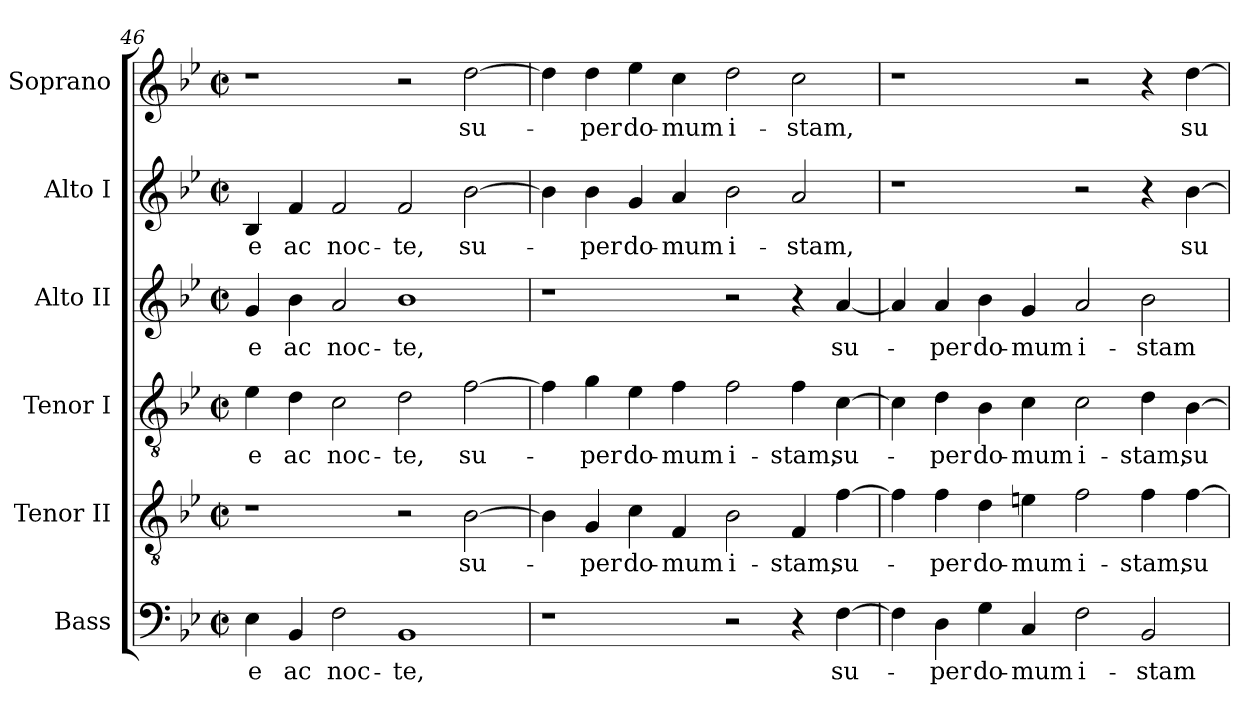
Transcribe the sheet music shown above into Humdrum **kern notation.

**kern	**text	**kern	**text	**kern	**text	**kern	**text	**kern	**text	**kern	**text
*part6	*part6	*part5	*part5	*part4	*part4	*part3	*part3	*part2	*part2	*part1	*part1
*staff6	*staff6	*staff5	*staff5	*staff4	*staff4	*staff3	*staff3	*staff2	*staff2	*staff1	*staff1
*I"Bass	*	*I"Tenor II	*	*I"Tenor I	*	*I"Alto II	*	*I"Alto I	*	*I"Soprano	*
*I'B	*	*	*	*I'T	*	*I'A	*	*	*	*	*
*clefF4	*	*clefGv2	*	*clefGv2	*	*clefG2	*	*clefG2	*	*clefG2	*
*k[b-e-]	*	*k[b-e-]	*	*k[b-e-]	*	*k[b-e-]	*	*k[b-e-]	*	*k[b-e-]	*
*B-:	*	*B-:	*	*B-:	*	*B-:	*	*B-:	*	*B-:	*
*M2/2	*	*M2/2	*	*M2/2	*	*M2/2	*	*M2/2	*	*M2/2	*
*met(c|)	*	*met(c|)	*	*met(c|)	*	*met(c|)	*	*met(c|)	*	*met(c|)	*
=46	=46	=46	=46	=46	=46	=46	=46	=46	=46	=46	=46
!	!LO:LY:b:color=#000000	!	!	!	!	!	!	!	!	!	!
!	!	!	!	!	!LO:LY:b:color=#000000	!	!	!	!	!	!
!	!	!	!	!	!	!	!LO:LY:b:color=#000000	!	!	!	!
!	!	!	!	!	!	!	!	!	!LO:LY:b:color=#000000	!	!
4E-i\	-e	1r	.	4e-i\	-e	4gi/	-e	4B-i/	-e	1r	.
!	!LO:LY:b:color=#000000	!	!	!	!	!	!	!	!	!	!
!	!	!	!	!	!LO:LY:b:color=#000000	!	!	!	!	!	!
!	!	!	!	!	!	!	!LO:LY:b:color=#000000	!	!	!	!
!	!	!	!	!	!	!	!	!	!LO:LY:b:color=#000000	!	!
4BB-i/	ac	.	.	4di\	ac	4b-i\	ac	4fi/	ac	.	.
!	!LO:LY:b:color=#000000	!	!	!	!	!	!	!	!	!	!
!	!	!	!	!	!LO:LY:b:color=#000000	!	!	!	!	!	!
!	!	!	!	!	!	!	!LO:LY:b:color=#000000	!	!	!	!
!	!	!	!	!	!	!	!	!	!LO:LY:b:color=#000000	!	!
2Fi\	noc-	.	.	2ci\	noc-	2ai/	noc-	2fi/	noc-	.	.
!	!LO:LY:b:color=#000000	!	!	!	!	!	!	!	!	!	!
!	!	!	!	!	!LO:LY:b:color=#000000	!	!	!	!	!	!
!	!	!	!	!	!	!	!LO:LY:b:color=#000000	!	!	!	!
!	!	!	!	!	!	!	!	!	!LO:LY:b:color=#000000	!	!
1BB-i	-te,	2r	.	2di\	-te,	1b-i	-te,	2fi/	-te,	2r	.
!	!	!	!LO:LY:b:color=#000000	!	!	!	!	!	!	!	!
!	!	!	!	!	!LO:LY:b:color=#000000	!	!	!	!	!	!
!	!	!	!	!	!	!	!	!	!LO:LY:b:color=#000000	!	!
!	!	!	!	!	!	!	!	!	!	!	!LO:LY:b:color=#000000
.	.	[>2B-i\	su-	[>2fi\	su-	.	.	[>2b-i\	su-	[>2ddi\	su-
=47	=47	=47	=47	=47	=47	=47	=47	=47	=47	=47	=47
1r	.	4B-i\]	.	4fi\]	.	1r	.	4b-i\]	.	4ddi\]	.
!	!	!	!LO:LY:b:color=#000000	!	!	!	!	!	!	!	!
!	!	!	!	!	!LO:LY:b:color=#000000	!	!	!	!	!	!
!	!	!	!	!	!	!	!	!	!LO:LY:b:color=#000000	!	!
!	!	!	!	!	!	!	!	!	!	!	!LO:LY:b:color=#000000
.	.	4Gi/	-per	4gi\	-per	.	.	4b-i\	-per	4ddi\	-per
!	!	!	!LO:LY:b:color=#000000	!	!	!	!	!	!	!	!
!	!	!	!	!	!LO:LY:b:color=#000000	!	!	!	!	!	!
!	!	!	!	!	!	!	!	!	!LO:LY:b:color=#000000	!	!
!	!	!	!	!	!	!	!	!	!	!	!LO:LY:b:color=#000000
.	.	4ci\	do-	4e-i\	do-	.	.	4gi/	do-	4ee-i\	do-
!	!	!	!LO:LY:b:color=#000000	!	!	!	!	!	!	!	!
!	!	!	!	!	!LO:LY:b:color=#000000	!	!	!	!	!	!
!	!	!	!	!	!	!	!	!	!LO:LY:b:color=#000000	!	!
!	!	!	!	!	!	!	!	!	!	!	!LO:LY:b:color=#000000
.	.	4Fi/	-mum	4fi\	-mum	.	.	4ai/	-mum	4cci\	-mum
!	!	!	!LO:LY:b:color=#000000	!	!	!	!	!	!	!	!
!	!	!	!	!	!LO:LY:b:color=#000000	!	!	!	!	!	!
!	!	!	!	!	!	!	!	!	!LO:LY:b:color=#000000	!	!
!	!	!	!	!	!	!	!	!	!	!	!LO:LY:b:color=#000000
2r	.	2B-i\	i-	2fi\	i-	2r	.	2b-i\	i-	2ddi\	i-
!	!	!	!LO:LY:b:color=#000000	!	!	!	!	!	!	!	!
!	!	!	!	!	!LO:LY:b:color=#000000	!	!	!	!	!	!
!	!	!	!	!	!	!	!	!	!LO:LY:b:color=#000000	!	!
!	!	!	!	!	!	!	!	!	!	!	!LO:LY:b:color=#000000
4r	.	4Fi/	-stam,	4fi\	-stam,	4r	.	2ai/	-stam,	2cci\	-stam,
!	!LO:LY:b:color=#000000	!	!	!	!	!	!	!	!	!	!
!	!	!	!LO:LY:b:color=#000000	!	!	!	!	!	!	!	!
!	!	!	!	!	!LO:LY:b:color=#000000	!	!	!	!	!	!
!	!	!	!	!	!	!	!LO:LY:b:color=#000000	!	!	!	!
[>4Fi\	su-	[>4fi\	su-	[>4ci\	su-	[<4ai/	su-	.	.	.	.
!!LO:PB:g=z
=48	=48	=48	=48	=48	=48	=48	=48	=48	=48	=48	=48
4Fi\]	.	4fi\]	.	4ci\]	.	4ai/]	.	1r	.	1r	.
!	!LO:LY:b:color=#000000	!	!	!	!	!	!	!	!	!	!
!	!	!	!LO:LY:b:color=#000000	!	!	!	!	!	!	!	!
!	!	!	!	!	!LO:LY:b:color=#000000	!	!	!	!	!	!
!	!	!	!	!	!	!	!LO:LY:b:color=#000000	!	!	!	!
4Di\	-per	4fi\	-per	4di\	-per	4ai/	-per	.	.	.	.
!	!LO:LY:b:color=#000000	!	!	!	!	!	!	!	!	!	!
!	!	!	!LO:LY:b:color=#000000	!	!	!	!	!	!	!	!
!	!	!	!	!	!LO:LY:b:color=#000000	!	!	!	!	!	!
!	!	!	!	!	!	!	!LO:LY:b:color=#000000	!	!	!	!
4Gi\	do-	4di\	do-	4B-i\	do-	4b-i\	do-	.	.	.	.
!	!LO:LY:b:color=#000000	!	!	!	!	!	!	!	!	!	!
!	!	!	!LO:LY:b:color=#000000	!	!	!	!	!	!	!	!
!	!	!	!	!	!LO:LY:b:color=#000000	!	!	!	!	!	!
!	!	!	!	!	!	!	!LO:LY:b:color=#000000	!	!	!	!
4Ci/	-mum	4eni\	-mum	4ci\	-mum	4gi/	-mum	.	.	.	.
!	!LO:LY:b:color=#000000	!	!	!	!	!	!	!	!	!	!
!	!	!	!LO:LY:b:color=#000000	!	!	!	!	!	!	!	!
!	!	!	!	!	!LO:LY:b:color=#000000	!	!	!	!	!	!
!	!	!	!	!	!	!	!LO:LY:b:color=#000000	!	!	!	!
2Fi\	i-	2fi\	i-	2ci\	i-	2ai/	i-	2r	.	2r	.
!	!LO:LY:b:color=#000000	!	!	!	!	!	!	!	!	!	!
!	!	!	!LO:LY:b:color=#000000	!	!	!	!	!	!	!	!
!	!	!	!	!	!LO:LY:b:color=#000000	!	!	!	!	!	!
!	!	!	!	!	!	!	!LO:LY:b:color=#000000	!	!	!	!
2BB-i/	-stam	4fi\	-stam,	4di\	-stam,	2b-i\	-stam	4r	.	4r	.
!	!	!	!LO:LY:b:color=#000000	!	!	!	!	!	!	!	!
!	!	!	!	!	!LO:LY:b:color=#000000	!	!	!	!	!	!
!	!	!	!	!	!	!	!	!	!LO:LY:b:color=#000000	!	!
!	!	!	!	!	!	!	!	!	!	!	!LO:LY:b:color=#000000
.	.	[>4fi\	su-	[>4B-i\	su-	.	.	[>4b-i\	su-	[>4ddi\	su-
=	=	=	=	=	=	=	=	=	=	=	=
*-	*-	*-	*-	*-	*-	*-	*-	*-	*-	*-	*-
